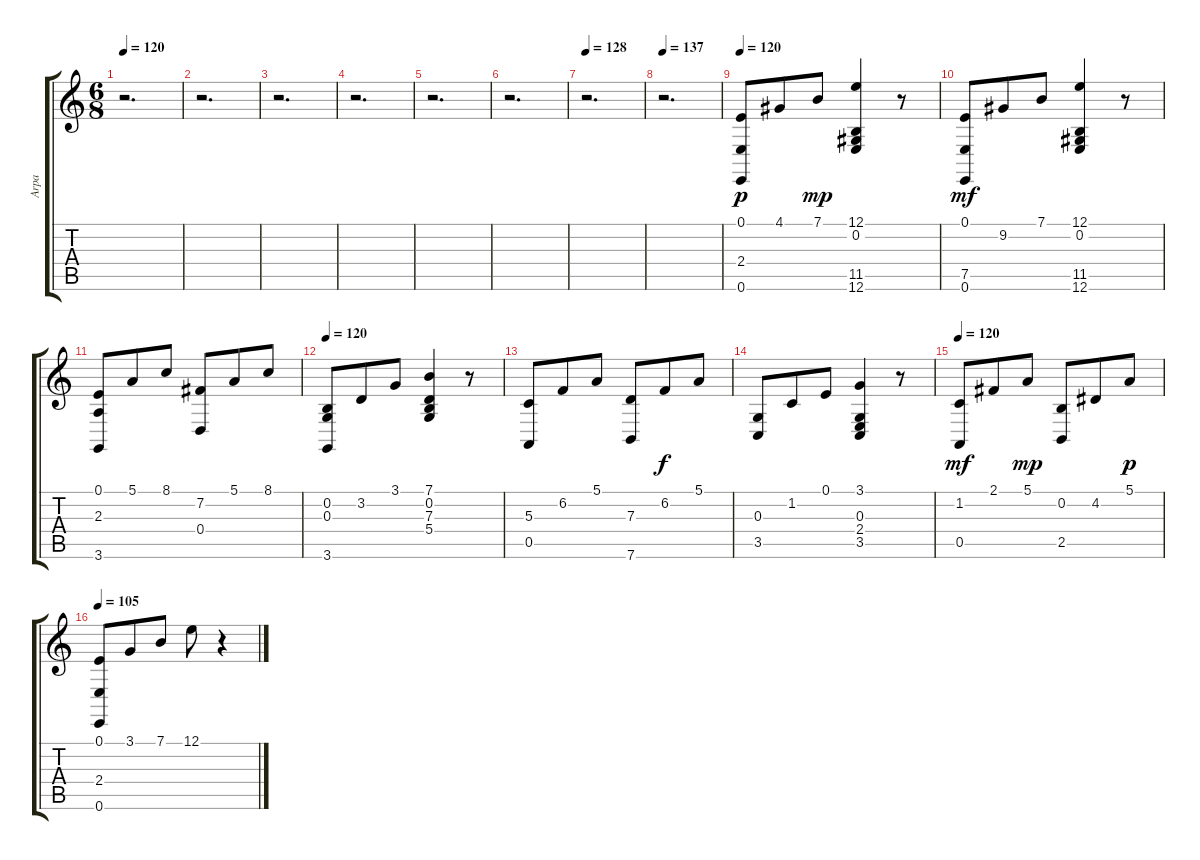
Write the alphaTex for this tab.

\track ("Arpa" "Arpa") {instrument pizzicatostrings}
\staff {score tabs}
\tuning (E4 B3 G3 D3 A2 E2) {hide}
\ts (6 8)
\tempo 120
\clef g2
\ks c
r.2{d dy mp} |
r.2{d} |
r.2{d} |
r.2{d} |
r.2{d} |
r.2{d} |
\tempo 128
r.2{d} |
\tempo 137
r.2{d} |
\tempo 120
(0.1 2.4 0.6).8{dy p} 4.1.8 7.1.8{dy mp} (12.1 0.2 11.5 12.6).4 r.8 |
(0.1 7.5 0.6).8{dy mf} 9.2.8 7.1.8 (12.1 0.2 11.5 12.6).4 r.8 |
(0.1 2.3 3.6).8 5.1.8 8.1.8 (7.2 0.4).8 5.1.8 8.1.8 |
\tempo 120
(0.2 0.3 3.6).8 3.2.8 3.1.8 (7.1 0.2 7.3 5.4).4 r.8 |
(5.3 0.5).8 6.2.8 5.1.8 (7.3 7.6).8 6.2.8{dy f} 5.1.8 |
(0.3 3.5).8 1.2.8 0.1.8 (3.1 0.3 2.4 3.5).4 r.8 |
\tempo 120
(1.2 0.5).8{dy mf} 2.1.8 5.1.8{dy mp} (0.2 2.5).8 4.2.8 5.1.8{dy p} |
\tempo 105
(0.1 2.4 0.6).8 3.1.8 7.1.8 12.1.8 r.4
